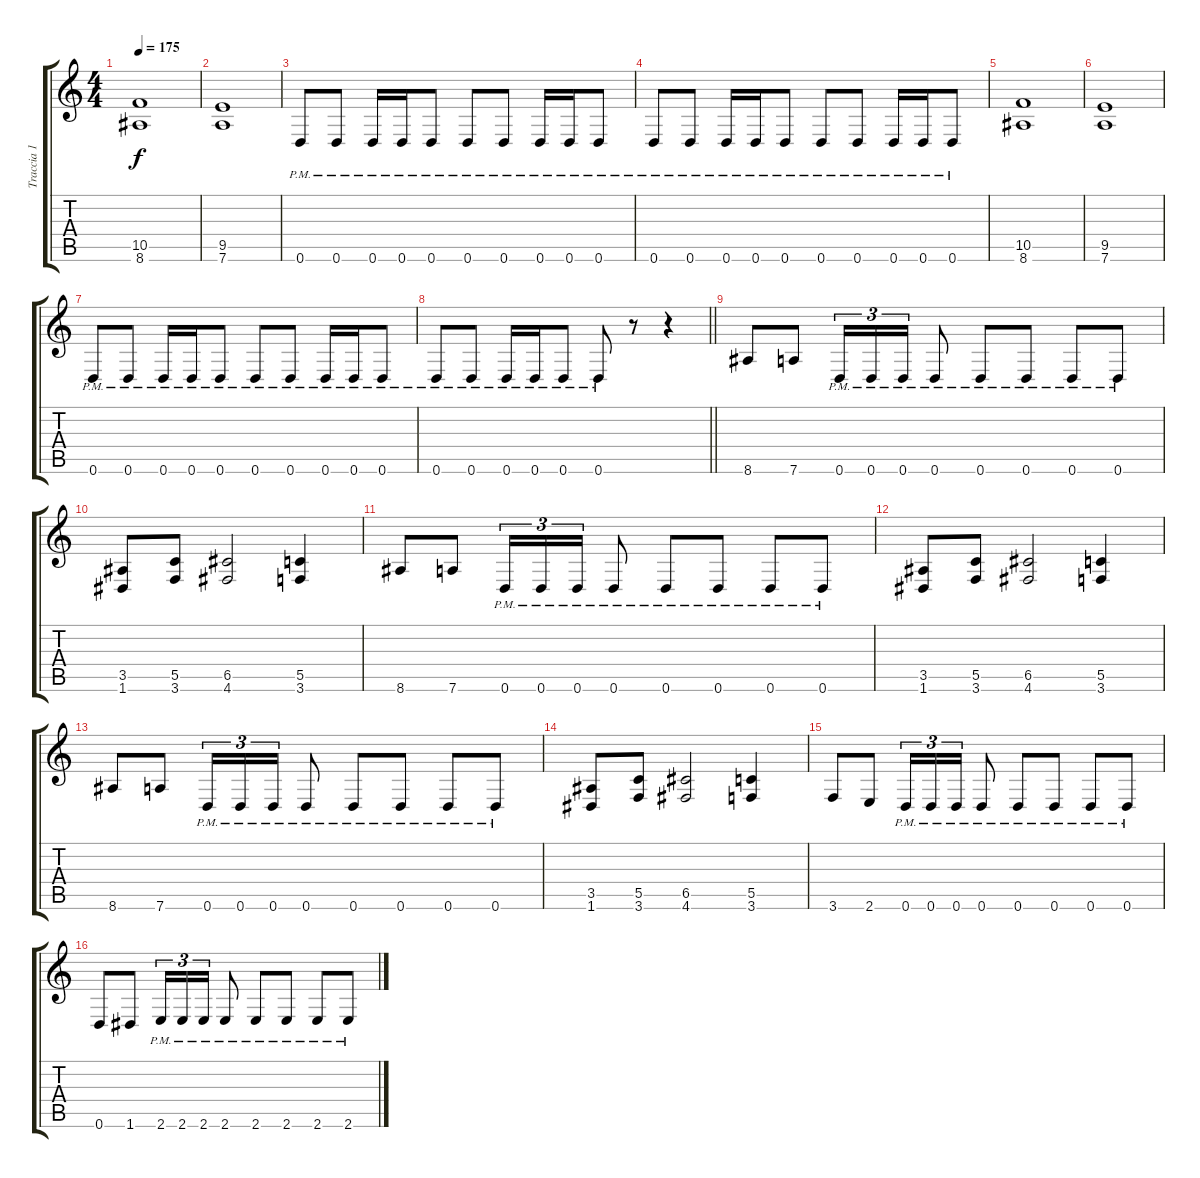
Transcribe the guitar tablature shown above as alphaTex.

\track ("Traccia 1" "Traccia 1") {instrument distortionguitar}
\staff {score tabs}
\tuning (D4 A3 F3 C3 G2 D2) {hide}
\ts (4 4)
\tempo 175
\clef g2
\ks c
(10.5 8.6).1{dy f} |
(9.5 7.6).1 |
0.6{pm}.8 0.6{pm}.8 0.6{pm}.16 0.6{pm}.16 0.6{pm}.8 0.6{pm}.8 0.6{pm}.8 0.6{pm}.16 0.6{pm}.16 0.6{pm}.8 |
0.6{pm}.8 0.6{pm}.8 0.6{pm}.16 0.6{pm}.16 0.6{pm}.8 0.6{pm}.8 0.6{pm}.8 0.6{pm}.16 0.6{pm}.16 0.6{pm}.8 |
(10.5 8.6).1 |
(9.5 7.6).1 |
0.6{pm}.8 0.6{pm}.8 0.6{pm}.16 0.6{pm}.16 0.6{pm}.8 0.6{pm}.8 0.6{pm}.8 0.6{pm}.16 0.6{pm}.16 0.6{pm}.8 |
\barLineRight lightlight
0.6{pm}.8 0.6{pm}.8 0.6{pm}.16 0.6{pm}.16 0.6{pm}.8 0.6{pm}.8 r.8 r.4 |
\section ("" "")
8.6.8 7.6.8 0.6{pm}.16{tu (3 2)} 0.6{pm}.16{tu (3 2)} 0.6{pm}.16{tu (3 2)} 0.6{pm}.8 0.6{pm}.8 0.6{pm}.8 0.6{pm}.8 0.6{pm}.8 |
(3.5 1.6).8 (5.5 3.6).8 (6.5 4.6).2 (5.5 3.6).4 |
8.6.8 7.6.8 0.6{pm}.16{tu (3 2)} 0.6{pm}.16{tu (3 2)} 0.6{pm}.16{tu (3 2)} 0.6{pm}.8 0.6{pm}.8 0.6{pm}.8 0.6{pm}.8 0.6{pm}.8 |
(3.5 1.6).8 (5.5 3.6).8 (6.5 4.6).2 (5.5 3.6).4 |
8.6.8 7.6.8 0.6{pm}.16{tu (3 2)} 0.6{pm}.16{tu (3 2)} 0.6{pm}.16{tu (3 2)} 0.6{pm}.8 0.6{pm}.8 0.6{pm}.8 0.6{pm}.8 0.6{pm}.8 |
(3.5 1.6).8 (5.5 3.6).8 (6.5 4.6).2 (5.5 3.6).4 |
3.6.8 2.6.8 0.6{pm}.16{tu (3 2)} 0.6{pm}.16{tu (3 2)} 0.6{pm}.16{tu (3 2)} 0.6{pm}.8 0.6{pm}.8 0.6{pm}.8 0.6{pm}.8 0.6{pm}.8 |
0.6.8 1.6.8 2.6{pm}.16{tu (3 2)} 2.6{pm}.16{tu (3 2)} 2.6{pm}.16{tu (3 2)} 2.6{pm}.8 2.6{pm}.8 2.6{pm}.8 2.6{pm}.8 2.6{pm}.8
